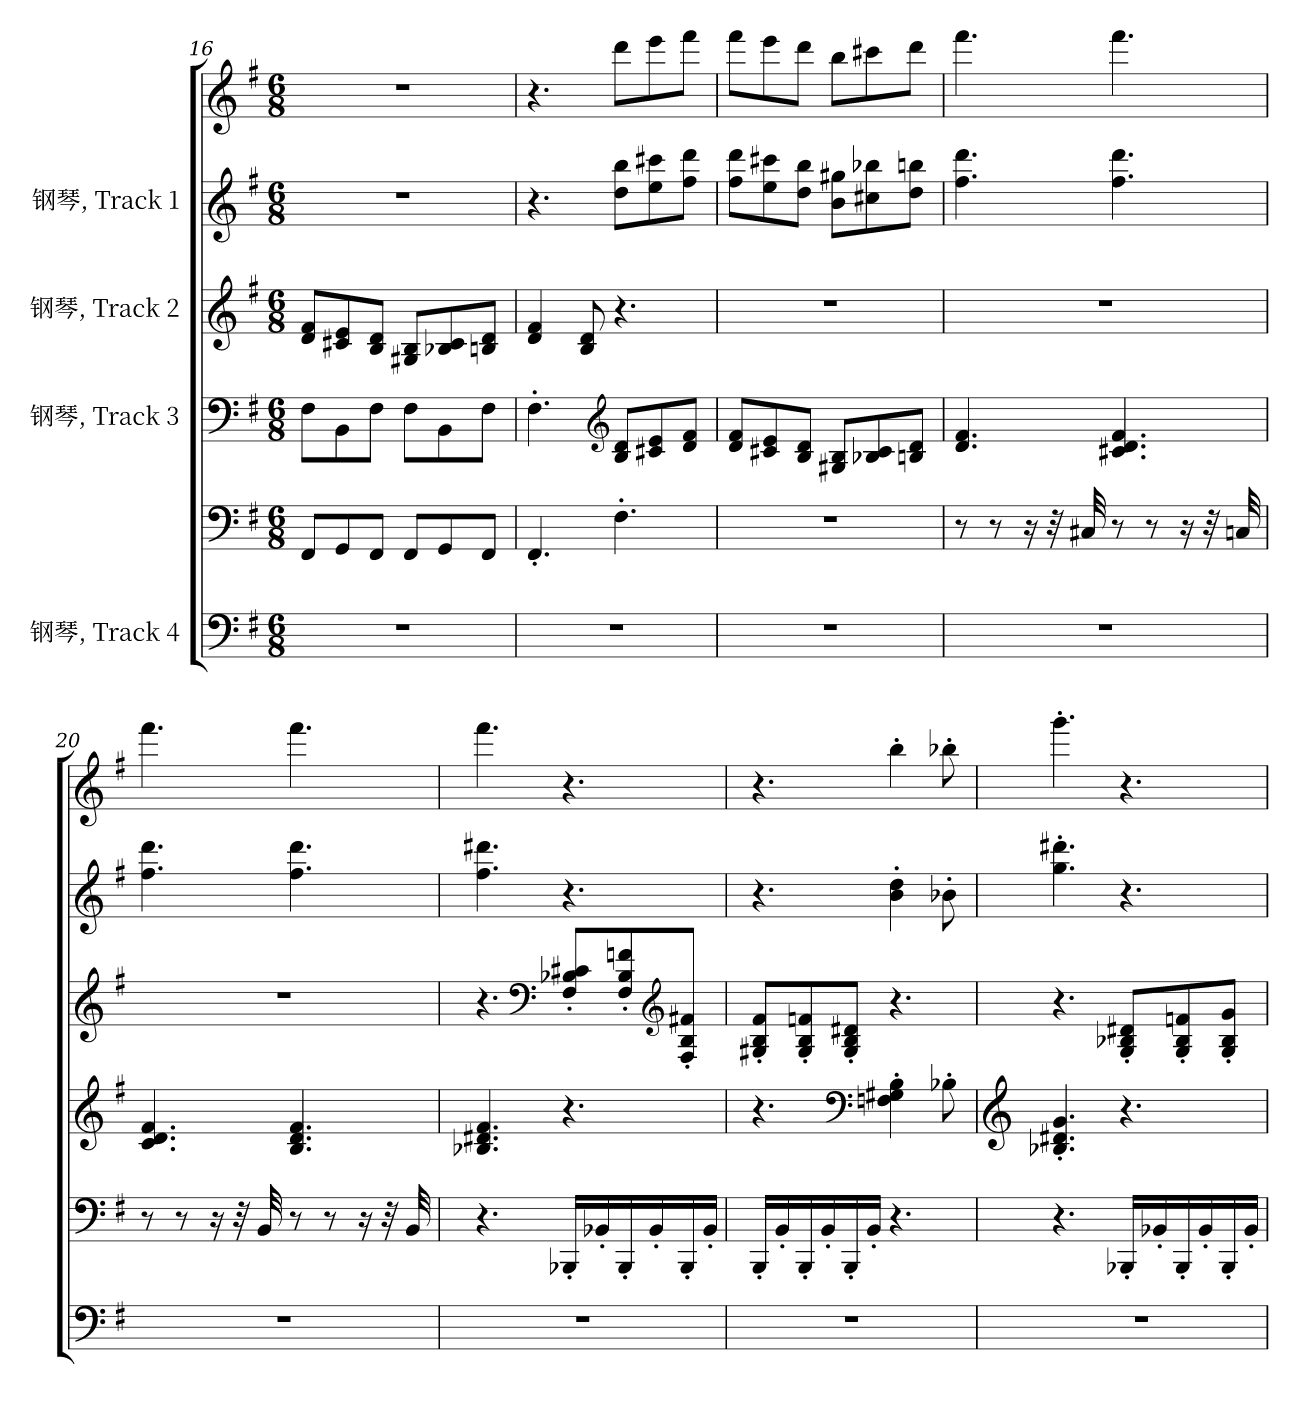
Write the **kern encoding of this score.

**kern	**kern	**kern	**kern	**kern	**kern
*part4	*part4	*part3	*part2	*part1	*part1
*staff6	*staff5	*staff4	*staff3	*staff2	*staff1
*I"钢琴, Track 4	*	*I"钢琴, Track 3	*I"钢琴, Track 2	*I"钢琴, Track 1	*
*clefF4	*clefF4	*clefF4	*clefG2	*clefG2	*clefG2
*k[f#]	*k[f#]	*k[f#]	*k[f#]	*k[f#]	*k[f#]
*M6/8	*M6/8	*M6/8	*M6/8	*M6/8	*M6/8
=16	=16	=16	=16	=16	=16
2.r	8FF#/L	8F#\L	8d/ 8f#/L	2.r	2.r
.	8GG/	8BB\	8c#X/ 8e/	.	.
.	8FF#/J	8F#\J	8B/ 8d/J	.	.
.	8FF#/L	8F#\L	8G#X/ 8B/L	.	.
.	8GG/	8BB\	8B-X/ 8c#/	.	.
.	8FF#/J	8F#\J	8Bn/ 8d/J	.	.
=17	=17	=17	=17	=17	=17
2.r	4.FF#'/	4.F#'\	4d/ 4f#/	4.r	4.r
.	.	.	8B/ 8d/	.	.
*	*	*clefG2	*	*	*
.	4.F#'\	8B/ 8d/L	4.r	8dd\ 8bb\L	8ddd\L
.	.	8c#X/ 8e/	.	8ee\ 8ccc#X\	8eee\
.	.	8d/ 8f#/J	.	8ff#\ 8ddd\J	8fff#\J
!!LO:PB:g=z
=18	=18	=18	=18	=18	=18
2.r	2.r	8d/ 8f#/L	2.r	8ff#\ 8ddd\L	8fff#\L
.	.	8c#X/ 8e/	.	8ee\ 8ccc#X\	8eee\
.	.	8B/ 8d/J	.	8dd\ 8bb\J	8ddd\J
.	.	8G#X/ 8B/L	.	8b\ 8gg#X\L	8bb\L
.	.	8B-X/ 8c#/	.	8cc#X\ 8bb-X\	8ccc#X\
.	.	8Bn/ 8d/J	.	8dd\ 8bbn\J	8ddd\J
=19	=19	=19	=19	=19	=19
*	*	*	*	*	*MM180
2.r	8r	4.d/ 4.f#/	2.r	4.ff#\ 4.ddd\	4.fff#\
.	8r	.	.	.	.
.	16r	.	.	.	.
.	32r	.	.	.	.
.	32C#X/	.	.	.	.
.	8r	4.c#X/ 4.d/ 4.f#/	.	4.ff#\ 4.ddd\	4.fff#\
.	8r	.	.	.	.
.	16r	.	.	.	.
.	32r	.	.	.	.
.	32Cn/	.	.	.	.
=20	=20	=20	=20	=20	=20
2.r	8r	4.c/ 4.d/ 4.f#/	2.r	4.ff#\ 4.ddd\	4.fff#\
.	8r	.	.	.	.
.	16r	.	.	.	.
.	32r	.	.	.	.
.	32BB/	.	.	.	.
.	8r	4.B/ 4.d/ 4.f#/	.	4.ff#\ 4.ddd\	4.fff#\
.	8r	.	.	.	.
.	16r	.	.	.	.
.	32r	.	.	.	.
.	32BB/	.	.	.	.
!!LO:LB:g=z
=21	=21	=21	=21	=21	=21
2.r	4.r	4.B-X/ 4.d#X/ 4.f#/	4.r	4.ff#\ 4.ddd#X\	4.fff#\
*	*	*	*clefF4	*	*
.	16BBB-X'/LL	4.r	8F#/' 8B-X/' 8c#X/'L	4.r	4.r
.	16BB-X'/	.	.	.	.
.	16BBB-'/	.	8F#/' 8B-/' 8fn/'	.	.
.	16BB-'/	.	.	.	.
*	*	*	*clefG2	*	*
.	16BBB-'/	.	8F#/' 8B-/' 8f#X/'J	.	.
.	16BB-'/JJ	.	.	.	.
=22	=22	=22	=22	=22	=22
2.r	16BBB'/LL	4.r	8G#X/' 8B/' 8f#/'L	4.r	4.r
.	16BB'/	.	.	.	.
.	16BBB'/	.	8G#/' 8B/' 8fn/'	.	.
.	16BB'/	.	.	.	.
.	16BBB'/	.	8G#/' 8B/' 8d#X/'J	.	.
.	16BB'/JJ	.	.	.	.
*	*	*clefF4	*	*	*
.	4.r	4Fn\' 4G#X\' 4B\'	4.r	4b\' 4dd\'	4bb'\
.	.	8B-X'\	.	8b-X'\	8bb-X'\
=23	=23	=23	=23	=23	=23
*	*	*clefG2	*	*	*
2.r	4.r	4.B-X/' 4.d#X/' 4.g/'	4.r	4.gg\' 4.ddd#X\'	4.ggg'\
.	16BBB-X'/LL	4.r	8G/' 8B-X/' 8d#X/'L	4.r	4.r
.	16BB-X'/	.	.	.	.
.	16BBB-'/	.	8G/' 8B-/' 8fn/'	.	.
.	16BB-'/	.	.	.	.
.	16BBB-'/	.	8G/' 8B-/' 8g/'J	.	.
.	16BB-'/JJ	.	.	.	.
=	=	=	=	=	=
*-	*-	*-	*-	*-	*-
